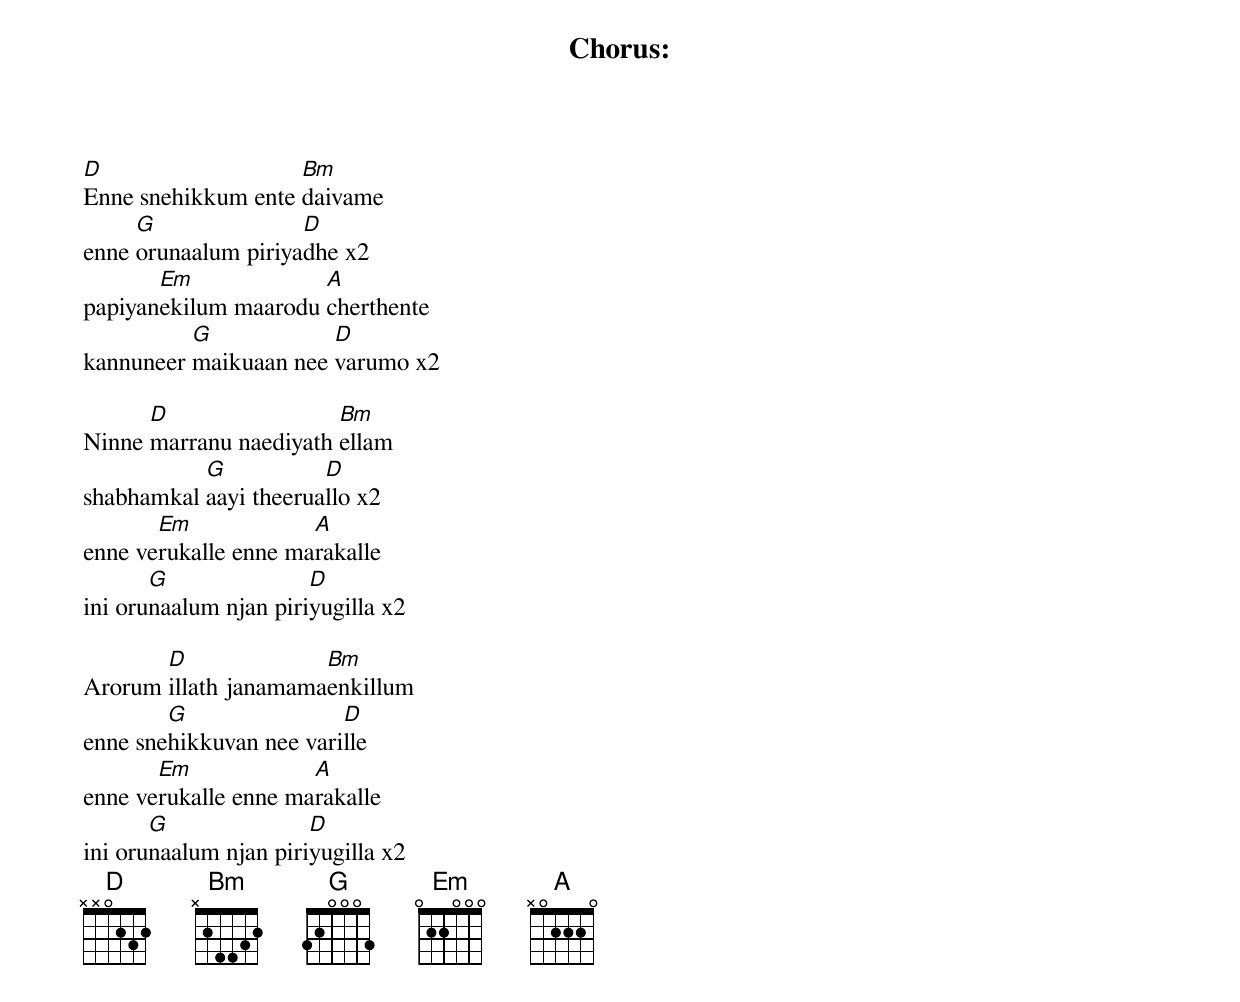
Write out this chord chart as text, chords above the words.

Chorus:
D                   Bm
Enne snehikkum ente daivame
     G               D
enne orunaalum piriyadhe x2
       Em             A
papiyanekilum maarodu cherthente
          G            D
kannuneer maikuaan nee varumo x2

      D                 Bm
Ninne marranu naediyath ellam
           G           D
shabhamkal aayi theeruallo x2
       Em             A
enne verukalle enne marakalle
       G               D
ini orunaalum njan piriyugilla x2

       D              Bm
Arorum illath janamamaenkillum
        G                D
enne snehikkuvan nee varille
       Em             A
enne verukalle enne marakalle
       G               D
ini orunaalum njan piriyugilla x2
